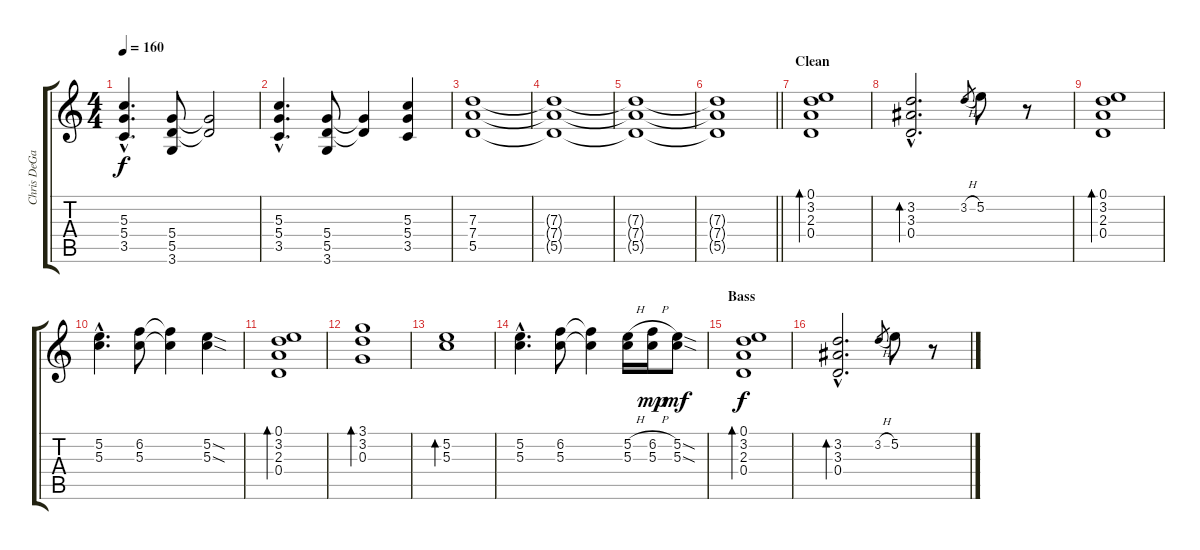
\track ("Chris DeGarmo" "Chris DeGa") {instrument distortionguitar}
\staff {score tabs}
\tuning (E4 B3 G3 D3 A2 E2) {hide}
\ts (4 4)
\tempo 160
\clef g2
\ks c
(5.3{hac} 5.4{hac} 3.5{hac}).4{d dy f} (5.4 5.5 3.6).8 (5.4{t} 5.5{t}).2 |
(5.3{hac} 5.4{hac} 3.5{hac}).4{d} (5.4 5.5 3.6).8 (5.4{t} 5.5{t}).4 (5.3 5.4 3.5).4 |
(7.3 7.4 5.5).1 |
(7.3{t} 7.4{t} 5.5{t}).1 |
(7.3{t} 7.4{t} 5.5{t}).1 |
\barLineRight lightlight
(7.3{t} 7.4{t} 5.5{t}).1 |
\section ("" "Clean")
(0.1 3.2 2.3 0.4).1{bd 120 instrument electricguitarclean} |
(3.2{hac} 3.3{hac} 0.4{hac}).2{d bd 120} 3.2{h}.8{gr} 5.2.8 r.8 |
(0.1 3.2 2.3 0.4).1{bd 120} |
(5.2{hac} 5.3{hac}).4{d} (6.2 5.3).8 (6.2{t} 5.3{t}).4 (5.2{sod} 5.3{sod}).4 |
(0.1 3.2 2.3 0.4).1{bd 120} |
(3.1 3.2 0.3).1{bd 120} |
(5.2 5.3).1{bd 120} |
(5.2{hac} 5.3{hac}).4{d} (6.2 5.3).8 (6.2{t} 5.3{t}).4 (5.2{h} 5.3).16 (6.2{h} 5.3).16{dy mp} (5.2{sod} 5.3{sod}).8{dy mf} |
\section ("" "Bass")
(0.1 3.2 2.3 0.4).1{bd 120 dy f} |
(3.2{hac} 3.3{hac} 0.4{hac}).2{d bd 120} 3.2{h}.8{gr} 5.2.8 r.8
